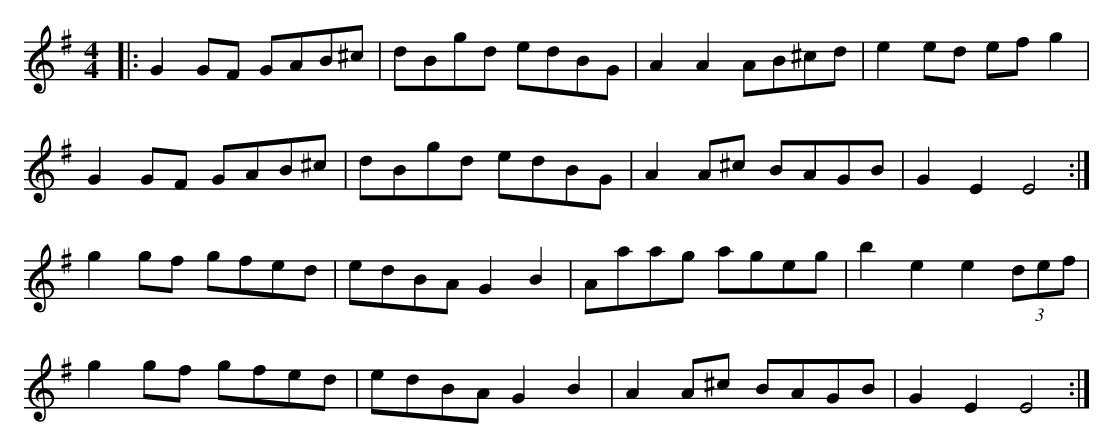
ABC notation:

X:1
M:4/4
K:G
|:G2 GF GAB^c|dBgd edBG|A2 A2 AB^cd|e2 ed efg2|
G2 GF GAB^c|dBgd edBG|A2 A^c BAGB|G2 E2 E4:|
g2gf gfed|edBA G2 B2|Aaag ageg|b2 e2 e2 (3def|
g2gf gfed|edBA G2 B2|A2 A^c BAGB|G2 E2 E4:|
